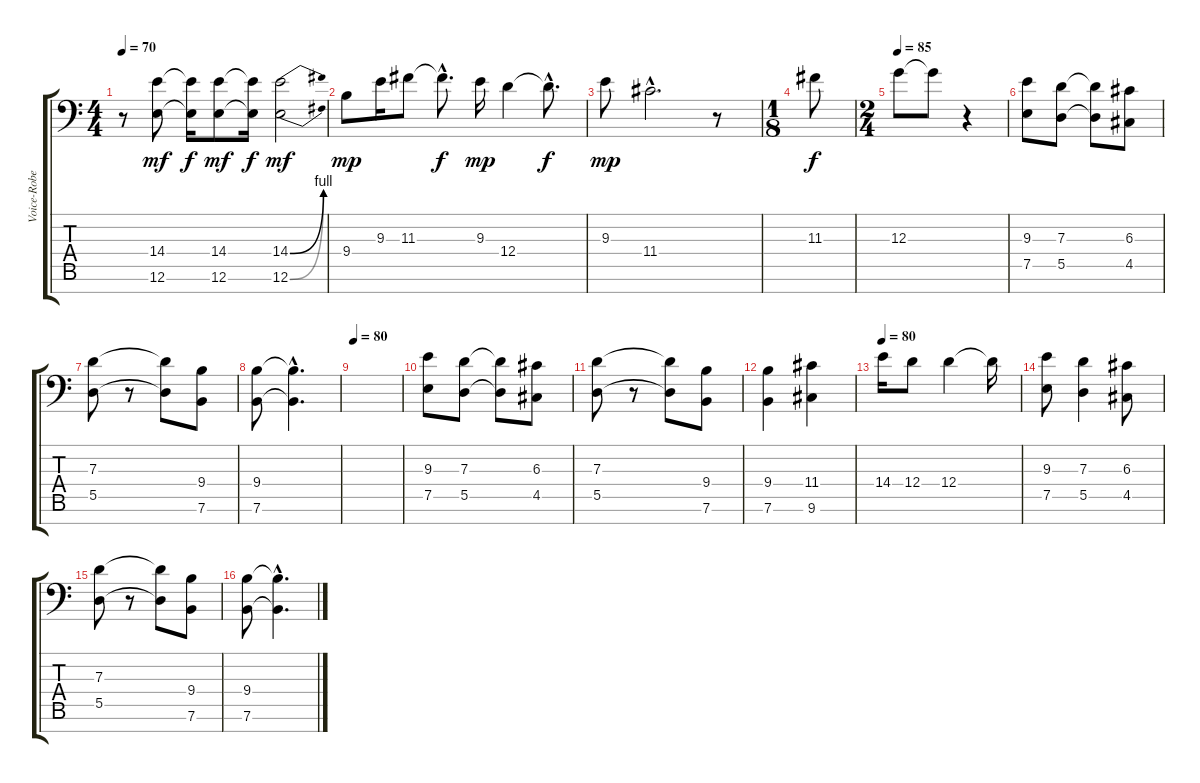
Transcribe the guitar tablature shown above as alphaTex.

\track ("Voice-Robert Flynn-" "Voice-Robe") {instrument altosax}
\staff {score tabs}
\tuning (E4 B3 G3 D3 A2 E2 A1) {hide}
\ts (4 4)
\tempo 70
\clef f4
\ks c
r.8{dy f} (14.4 12.6).8{dy mf} (14.4{t} 12.6{t}).16{dy f} (14.4 12.6).8{dy mf} (14.4{t} 12.6{t}).16{dy f} (14.4{be (bend 0 0 60 4)} 12.6{be (bend 0 0 60 4)}).2{dy mf} |
9.4.8{dy mp} 9.3.16 11.3.8 11.3{hac t}.8{d dy f} 9.3.16{dy mp} 12.4.4 12.4{hac t}.8{d dy f} |
9.3.8{dy mp} 11.4{hac}.2{d} r.8 |
\ts (1 8)
11.3.8{dy f} |
\ts (2 4)
\tempo 85
12.3.8 12.3{t}.8 r.4 |
(9.3 7.5).8 (7.3 5.5).8 (7.3{t} 5.5{t}).8 (6.3 4.5).8 |
(7.3 5.5).8 r.8 (7.3{t} 5.5{t}).8 (9.4 7.6).8 |
(9.4 7.6).8 (9.4{hac t} 7.6{hac t}).4{d} |
\tempo 80
|
(9.3 7.5).8 (7.3 5.5).8 (7.3{t} 5.5{t}).8 (6.3 4.5).8 |
(7.3 5.5).8 r.8 (7.3{t} 5.5{t}).8 (9.4 7.6).8 |
(9.4 7.6).4 (11.4 9.6).4 |
\tempo 80
14.4.16 12.4.8 12.4.4 12.4{t}.16 |
(9.3 7.5).8 (7.3 5.5).4 (6.3 4.5).8 |
(7.3 5.5).8 r.8 (7.3{t} 5.5{t}).8 (9.4 7.6).8 |
(9.4 7.6).8 (9.4{hac t} 7.6{hac t}).4{d}
